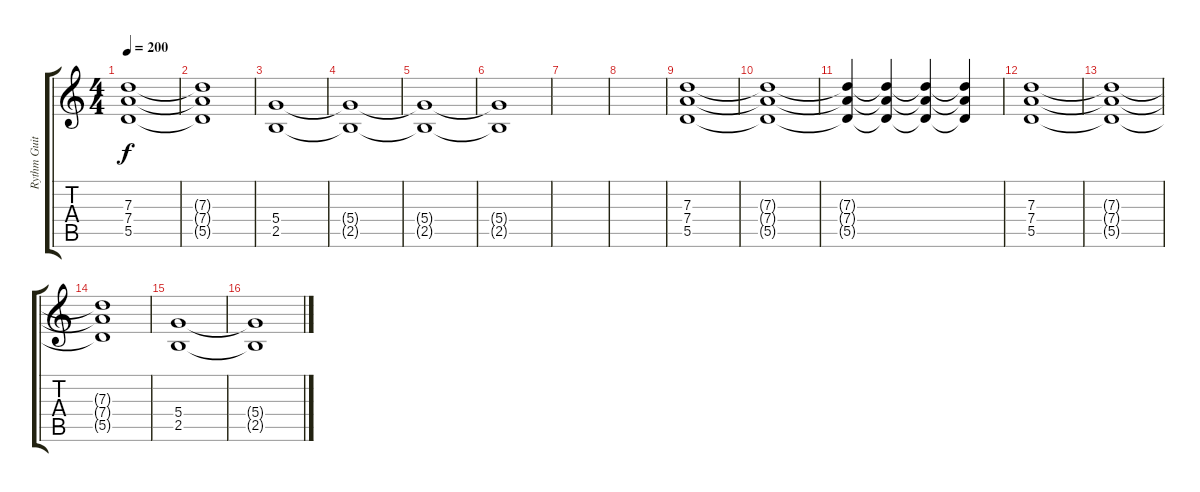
\track ("Rythm Guitars" "Rythm Guit") {instrument distortionguitar}
\staff {score tabs}
\tuning (E4 B3 G3 D3 A2 E2) {hide}
\ts (4 4)
\tempo 200
\clef g2
\ks c
(7.3{t} 7.4{t} 5.5{t}).1{dy f} |
(7.3{t} 7.4{t} 5.5{t}).1 |
(5.4 2.5).1{volume 0} |
(5.4{t} 2.5{t}).1 |
(5.4{t} 2.5{t}).1 |
(5.4{t} 2.5{t}).1 |
|
|
(7.3 7.4 5.5).1{volume 10 instrument distortionguitar} |
(7.3{t} 7.4{t} 5.5{t}).1 |
(7.3{t} 7.4{t} 5.5{t}).4 (7.3{t} 7.4{t} 5.5{t}).4 (7.3{t} 7.4{t} 5.5{t}).4 (7.3{t} 7.4{t} 5.5{t}).4 |
(7.3 7.4 5.5).1 |
(7.3{t} 7.4{t} 5.5{t}).1 |
(7.3{t} 7.4{t} 5.5{t}).1 |
(5.4 2.5).1{volume 0} |
(5.4{t} 2.5{t}).1
